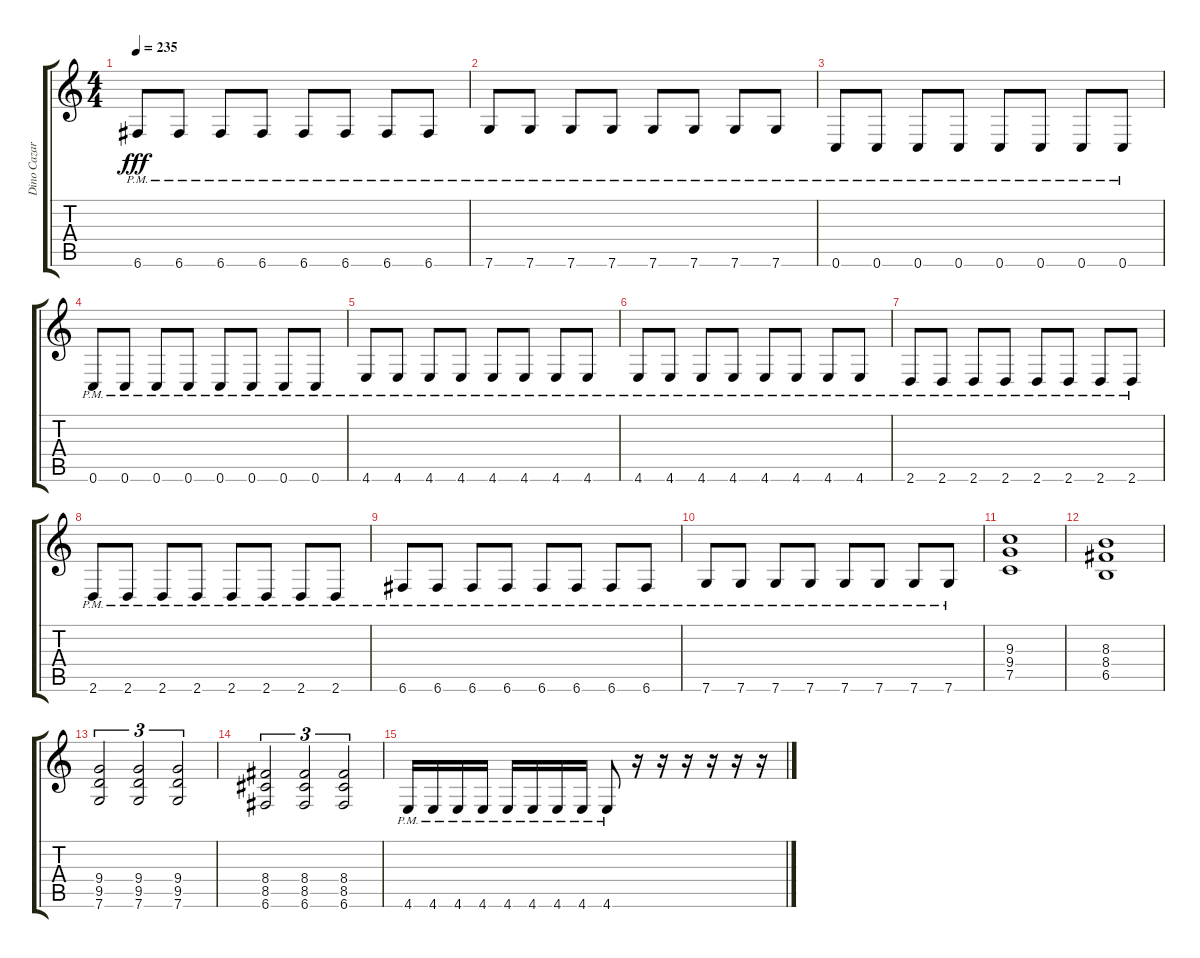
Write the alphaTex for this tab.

\track ("Dino Cazares (Right)" "Dino Cazar") {instrument overdrivenguitar}
\staff {score tabs}
\tuning (C4 G3 Eb3 Bb2 F2 C2) {hide}
\ts (4 4)
\tempo 235
\clef g2
\ks c
6.6{pm}.8{dy fff} 6.6{pm}.8 6.6{pm}.8 6.6{pm}.8 6.6{pm}.8 6.6{pm}.8 6.6{pm}.8 6.6{pm}.8 |
7.6{pm}.8 7.6{pm}.8 7.6{pm}.8 7.6{pm}.8 7.6{pm}.8 7.6{pm}.8 7.6{pm}.8 7.6{pm}.8 |
0.6{pm}.8 0.6{pm}.8 0.6{pm}.8 0.6{pm}.8 0.6{pm}.8 0.6{pm}.8 0.6{pm}.8 0.6{pm}.8 |
0.6{pm}.8 0.6{pm}.8 0.6{pm}.8 0.6{pm}.8 0.6{pm}.8 0.6{pm}.8 0.6{pm}.8 0.6{pm}.8 |
4.6{pm}.8 4.6{pm}.8 4.6{pm}.8 4.6{pm}.8 4.6{pm}.8 4.6{pm}.8 4.6{pm}.8 4.6{pm}.8 |
4.6{pm}.8 4.6{pm}.8 4.6{pm}.8 4.6{pm}.8 4.6{pm}.8 4.6{pm}.8 4.6{pm}.8 4.6{pm}.8 |
2.6{pm}.8 2.6{pm}.8 2.6{pm}.8 2.6{pm}.8 2.6{pm}.8 2.6{pm}.8 2.6{pm}.8 2.6{pm}.8 |
2.6{pm}.8 2.6{pm}.8 2.6{pm}.8 2.6{pm}.8 2.6{pm}.8 2.6{pm}.8 2.6{pm}.8 2.6{pm}.8 |
6.6{pm}.8 6.6{pm}.8 6.6{pm}.8 6.6{pm}.8 6.6{pm}.8 6.6{pm}.8 6.6{pm}.8 6.6{pm}.8 |
7.6{pm}.8 7.6{pm}.8 7.6{pm}.8 7.6{pm}.8 7.6{pm}.8 7.6{pm}.8 7.6{pm}.8 7.6{pm}.8 |
(9.3 9.4 7.5).1{volume 13 balance 16} |
(8.3 8.4 6.5).1 |
(9.4 9.5 7.6).2{tu (3 2)} (9.4 9.5 7.6).2{tu (3 2)} (9.4 9.5 7.6).2{tu (3 2)} |
(8.4 8.5 6.6).2{tu (3 2)} (8.4 8.5 6.6).2{tu (3 2)} (8.4 8.5 6.6).2{tu (3 2)} |
4.6{pm}.16 4.6{pm}.16 4.6{pm}.16 4.6{pm}.16 4.6{pm}.16 4.6{pm}.16 4.6{pm}.16 4.6{pm}.16 4.6{pm}.8 r.16 r.16 r.16 r.16 r.16 r.16
